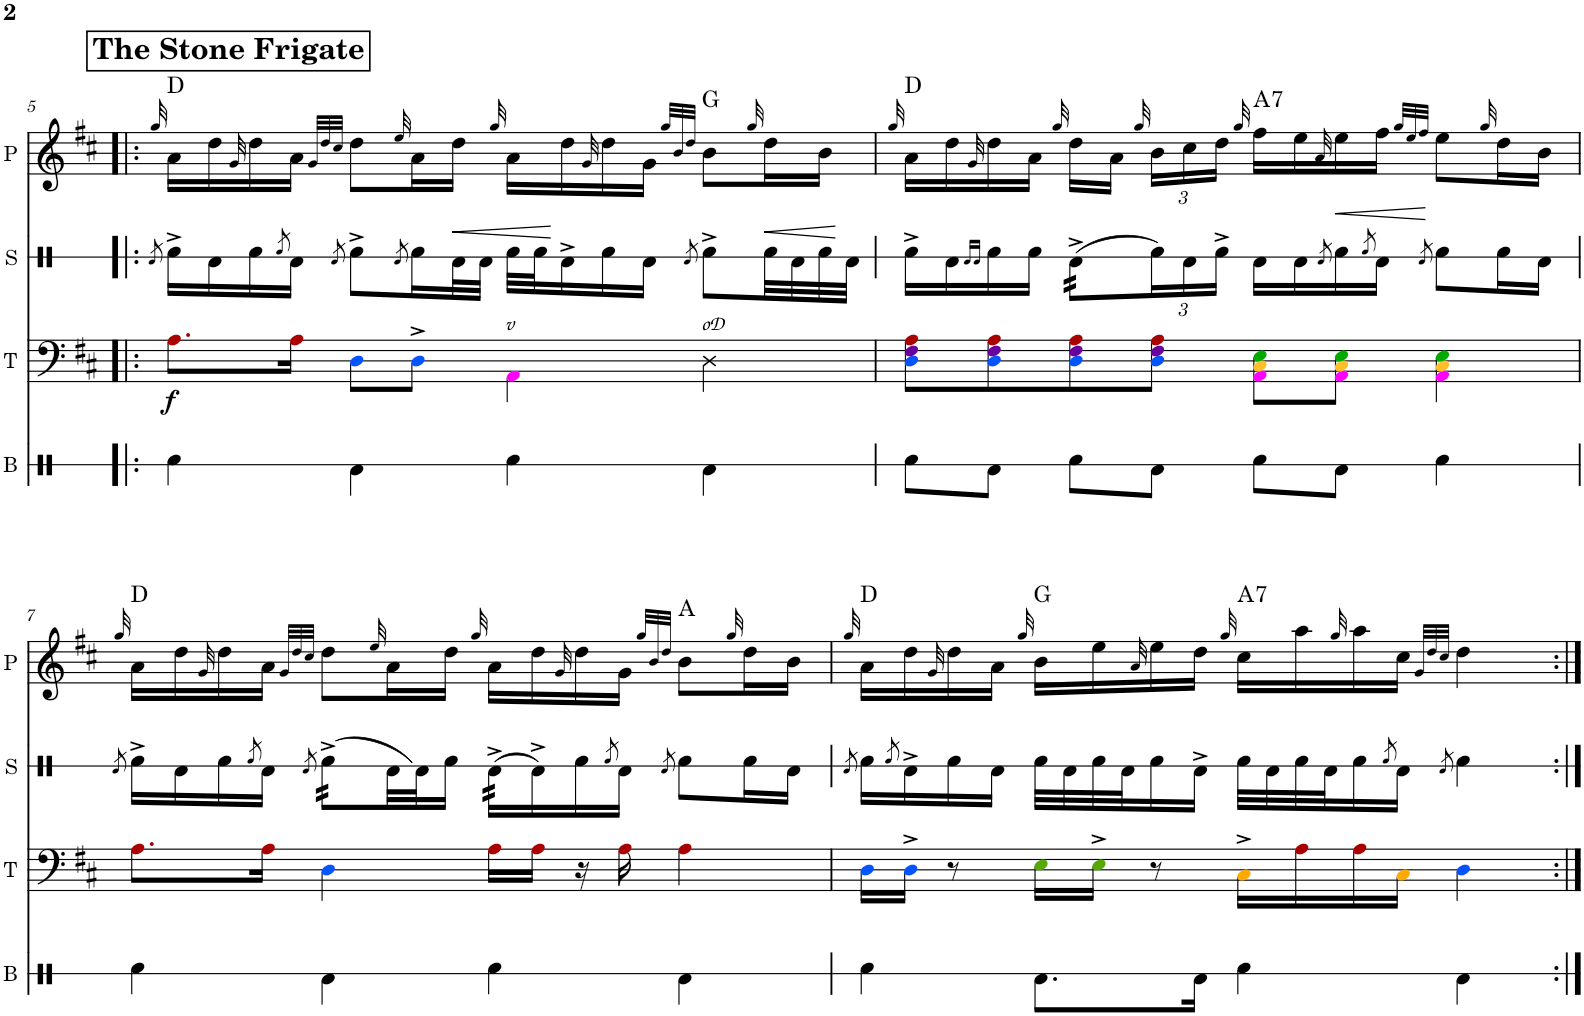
**kern	**kern	**dynam	**kern	**dynam	**kern	**harte
*part4	*part3	*part3	*part2	*part2	*part1	*part1
*staff4	*staff3	*staff3	*staff2	*staff2	*staff1	*
*I"Bass	*I"Tenors (tonal)	*	*I"Snare	*	*I"Bagpipes	*
*I'B	*I'T	*	*I'S	*	*	*
!!LO:PB:g=z
*clefX	*clefF4	*	*clefX	*	*clefG2	*
*	*Trd1c2	*	*	*	*Trd1c2	*
*k[]	*k[f#c#]	*	*k[]	*	*k[f#c#]	*
*M4/4	*M4/4	*	*M4/4	*	*M4/4	*
!!LO:REH:place=s1:a:B:cj:fs=14:t=The Stone Frigate
=5!|:	=5!|:	=5!|:	=5!|:	=5!|:	=5!|:	=5!|:
.	.	.	8qRd/	.	32qgg/	.
!	!	!LO:DY:b	!	!	!	!
4Rf\	8.Ai\L	f	16Rf^\LL	.	16a\LL	D:maj
.	.	.	16Rd\	.	16dd\	.
.	.	.	.	.	32qg/	.
.	.	.	16Rf\	.	16dd\	.
.	.	.	8qRf/	.	.	.
.	16Ai\Jk	.	16Rd\JJ	.	16a\JJ	.
.	.	.	.	.	32qg/LLL	.
.	.	.	.	.	32qdd/	.
.	.	.	8qRd/	.	32qcc#/JJJ	.
4Rd\	8Dj\L	.	8Rf^\L	.	8dd\L	.
.	.	.	8qRd/	.	32qee/	.
.	8D^j\J	.	16Rf\L	.	16a\L	.
!	!	!	!	!LO:HP:b	!	!
.	.	.	32Rd\L	<	16dd\JJ	.
.	.	.	32Rd\JJJ	.	.	.
.	.	.	.	.	32qgg/	.
!	!LO:TX:a:t=v	!	!	!	!	!
4Rf\	4AA^Z\	.	32Rf\LLL	.	16a\LL	.
.	.	.	32Rf\J	.	.	.
.	.	.	16Rd^\	[	16dd\	.
.	.	.	.	.	32qg/	.
.	.	.	16Rf\	.	16dd\	.
.	.	.	16Rd\JJ	.	16g\JJ	.
.	.	.	.	.	32qgg/LLL	.
.	.	.	.	.	32qb/	.
.	.	.	8qRd/	.	32qdd/JJJ	.
!	!LO:TX:a:t=oD	!	!	!	!	!
4Rd\	4D\	.	8Rf^\L	.	8b\L	G:maj
.	.	.	.	.	32qgg/	.
!	!	!	!	!LO:HP:b	!	!
.	.	.	32Rf\LL	<	16dd\L	.
.	.	.	32Rd\	.	.	.
.	.	.	32Rf\	.	16b\JJ	.
.	.	.	32Rd\JJJ	[	.	.
=6	=6	=6	=6	=6	=6	=6
.	.	.	.	.	32qgg/	.
8Rf\L	8Dj\ 8F#V\ 8Ai\L	.	16Rf^\LL	.	16a\LL	D:maj
.	.	.	16Rd\	.	16dd\	.
.	.	.	16qRd/LL	.	.	.
.	.	.	16qRd/JJ	.	32qg/	.
8Rd\J	8Dj\ 8F#V\ 8Ai\	.	16Rf\	.	16dd\	.
.	.	.	16Rf\JJ	.	16a\JJ	.
.	.	.	.	.	32qgg/	.
*	*	*	*tremolo	*	*	*
8Rf\L	8Dj\ 8F#V\ 8Ai\	.	(32Rd^\LLL	.	16dd\LL	.
.	.	.	(32Rd^\	.	.	.
.	.	.	(32Rd^\	.	16a\JJ	.
.	.	.	(32Rd^\	.	.	.
*	*	*	*Xtremolo	*	*	*
.	.	.	.	.	32qgg/	.
*	*	*	*Xbrackettup	*	*Xbrackettup	*
8Rd\J	8Dj\ 8F#V\ 8Ai\J	.	24Rf\L)	.	24b\LL	.
.	.	.	24Rd\	.	24cc#\	.
.	.	.	24Rf^\JJ	.	24dd\JJ	.
.	.	.	.	.	32qgg/	.
!	!	!	!	!	!	!LO:H:kt=7
8Rf\L	8AAZ\ 8C#N\ 8El\L	.	16Rd\LL	.	16ff#\LL	A:7
.	.	.	16Rd\	.	16ee\	.
.	.	.	8qRd/	.	32qa/	.
8Rd\J	8AAZ\ 8C#N\ 8El\J	.	16Rf\	.	16ee\	.
.	.	.	8qRf/	.	.	.
.	.	.	16Rd\JJ	.	16ff#\JJ	.
.	.	.	.	.	32qgg/LLL	.
.	.	.	.	.	32qee/	.
.	.	.	8qRd/	.	32qff#/JJJ	.
4Rf\	4AAZ\ 4C#N\ 4El\	.	8Rf\L	.	8ee\L	.
.	.	.	.	.	32qgg/	.
.	.	.	16Rf\L	.	16dd\L	.
.	.	.	16Rd\JJ	.	16b\JJ	.
!!LO:LB:g=z
=7	=7	=7	=7	=7	=7	=7
.	.	.	8qRd/	.	32qgg/	.
4Rf\	8.Ai\L	.	16Rf^\LL	.	16a\LL	D:maj
.	.	.	16Rd\	.	16dd\	.
.	.	.	.	.	32qg/	.
.	.	.	16Rf\	.	16dd\	.
.	.	.	8qRf/	.	.	.
.	16Ai\Jk	.	16Rd\JJ	.	16a\JJ	.
.	.	.	.	.	32qg/LLL	.
.	.	.	.	.	32qdd/	.
.	.	.	(>8qRd/	.	32qcc#/JJJ	.
*	*	*	*tremolo	*	*	*
4Rd\	4Dj\	.	32Rf^\LLL	.	8dd\L	.
.	.	.	32Rf^\	.	.	.
.	.	.	32Rf^\	.	.	.
.	.	.	32Rf^\	.	.	.
*	*	*	*Xtremolo	*	*	*
.	.	.	.	.	32qee/	.
.	.	.	32Rd\LL)	.	16a\L	.
.	.	.	32Rd\J	.	.	.
.	.	.	16Rf\JJ	.	16dd\JJ	.
.	.	.	.	.	32qgg/	.
*	*	*	*tremolo	*	*	*
4Rf\	16Ai\LL	.	(64Rd^\LLLL	.	16a\LL	.
.	.	.	(64Rd^\	.	.	.
.	.	.	(64Rd^\	.	.	.
.	.	.	(64Rd^\	.	.	.
*	*	*	*Xtremolo	*	*	*
.	16Ai\JJ	.	16Rd^\)	.	16dd\	.
.	.	.	.	.	32qg/	.
.	16r	.	16Rf\	.	16dd\	.
.	.	.	8qRf/	.	.	.
.	16Ai\	.	16Rd\JJ	.	16g\JJ	.
.	.	.	.	.	32qgg/LLL	.
.	.	.	.	.	32qb/	.
.	.	.	8qRd/	.	32qdd/JJJ	.
4Rd\	4Ai\	.	8Rf\L	.	8b\L	A:maj
.	.	.	.	.	32qgg/	.
.	.	.	16Rf\L	.	16dd\L	.
.	.	.	16Rd\JJ	.	16b\JJ	.
=8	=8	=8	=8	=8	=8	=8
.	.	.	8qRd/	.	32qgg/	.
4Rf\	16Dj\LL	.	16Rf\LL	.	16a\LL	D:maj
.	.	.	8qRf/	.	.	.
.	16D^j\JJ	.	16Rd^\	.	16dd\	.
.	.	.	.	.	32qg/	.
.	8r	.	16Rf\	.	16dd\	.
.	.	.	16Rd\JJ	.	16a\JJ	.
.	.	.	.	.	32qgg/	.
8.Rd\L	16E!\LL	.	32Rf\LLL	.	16b\LL	G:maj
.	.	.	32Rd\	.	.	.
.	16E^!\JJ	.	32Rf\	.	16ee\	.
.	.	.	32Rd\J	.	.	.
.	.	.	.	.	32qa/	.
.	8r	.	16Rf\	.	16ee\	.
16Rd\Jk	.	.	16Rd^\JJ	.	16dd\JJ	.
.	.	.	.	.	32qgg/	.
!	!	!	!	!	!	!LO:H:kt=7
4Rf\	16C#^+\LL	.	32Rf\LLL	.	16cc#\LL	A:7
.	.	.	32Rd\	.	.	.
.	16Ai\	.	32Rf\	.	16aa\	.
.	.	.	32Rd\J	.	.	.
.	.	.	.	.	32qgg/	.
.	16Ai\	.	16Rf\	.	16aa\	.
.	.	.	8qRf/	.	.	.
.	16C#+\JJ	.	16Rd\JJ	.	16cc#\JJ	.
.	.	.	.	.	32qg/LLL	.
.	.	.	.	.	32qdd/	.
.	.	.	8qRd/	.	32qcc#/JJJ	.
4Rd\	4Dj\	.	4Rf\	.	4dd\	.
=:|!	=:|!	=:|!	=:|!	=:|!	=:|!	=:|!
*-	*-	*-	*-	*-	*-	*-
